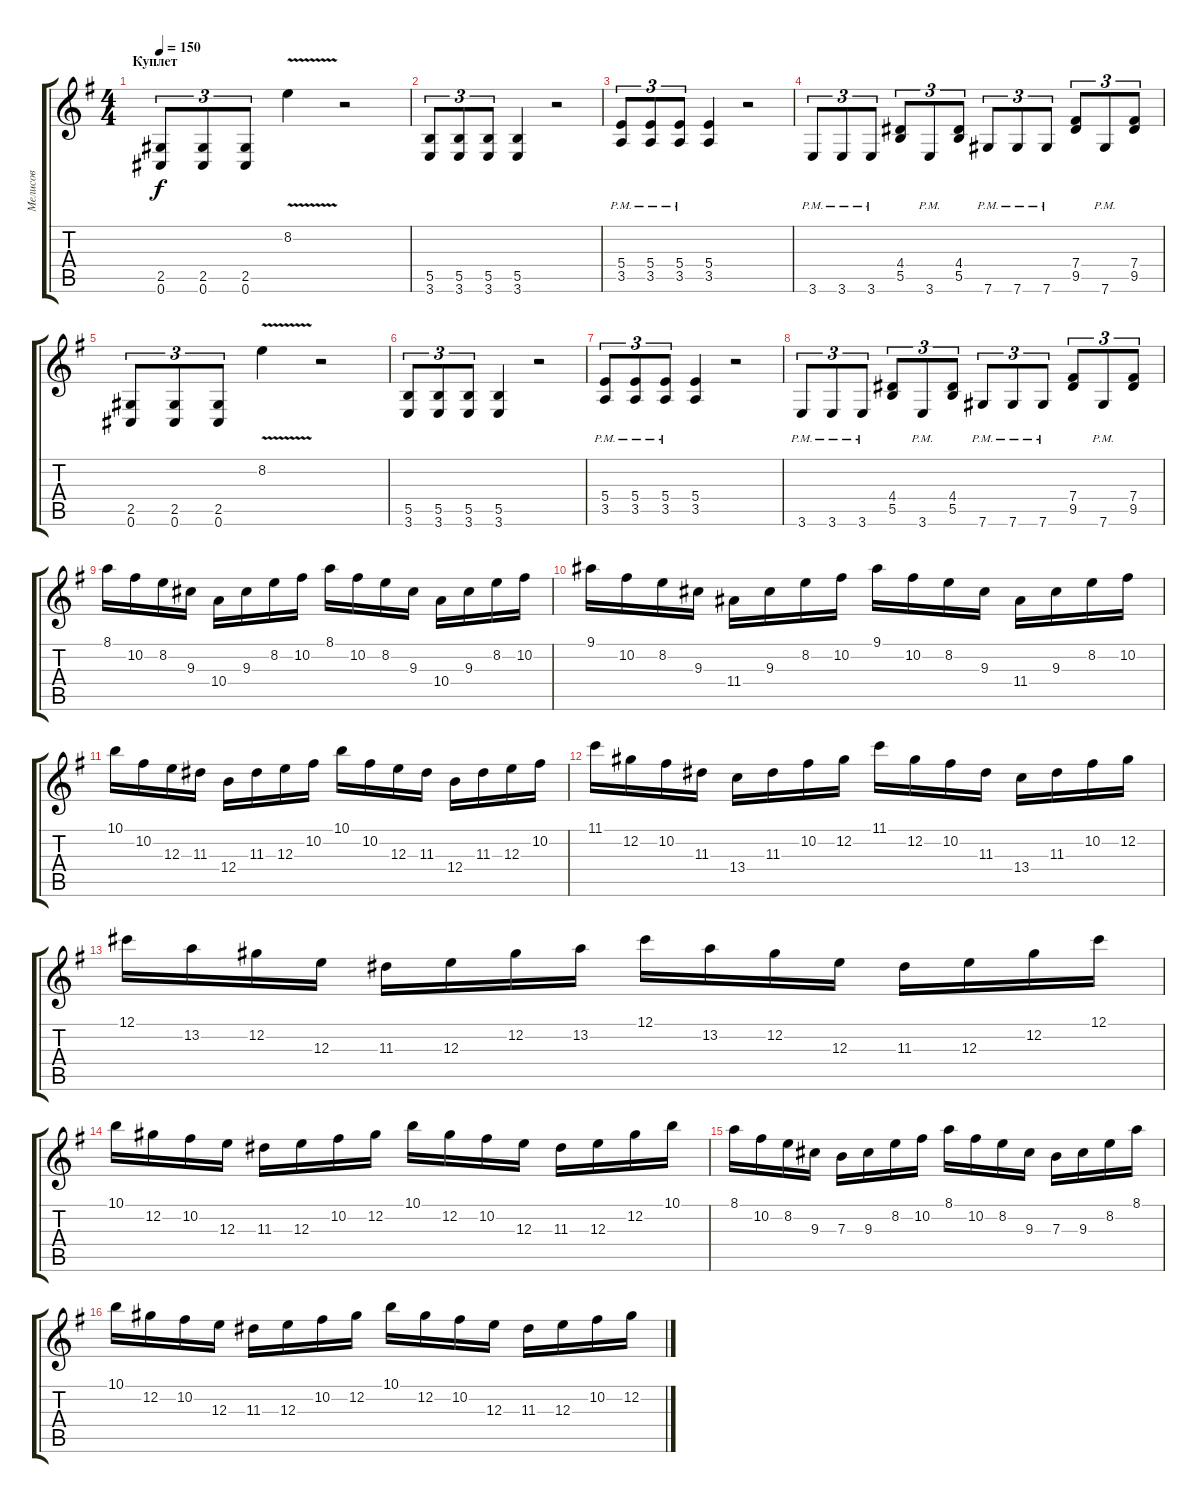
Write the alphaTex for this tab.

\track ("Мелисов" "Мелисов") {instrument distortionguitar}
\staff {score tabs}
\tuning (Db4 Ab3 E3 B2 Gb2 Db2) {hide}
\ts (4 4)
\section ("" "Куплет")
\tempo 150
\clef g2
\ks g
(2.5 0.6).8{tu (3 2) dy f} (2.5 0.6).8{tu (3 2)} (2.5 0.6).8{tu (3 2)} 8.2{v}.4 r.2 |
(5.5 3.6).8{tu (3 2)} (5.5 3.6).8{tu (3 2)} (5.5 3.6).8{tu (3 2)} (5.5 3.6).4 r.2 |
(5.4{pm} 3.5{pm}).8{tu (3 2)} (5.4{pm} 3.5{pm}).8{tu (3 2)} (5.4{pm} 3.5{pm}).8{tu (3 2)} (5.4 3.5).4 r.2 |
3.6{pm}.8{tu (3 2)} 3.6{pm}.8{tu (3 2)} 3.6{pm}.8{tu (3 2)} (4.4 5.5).8{tu (3 2)} 3.6{pm}.8{tu (3 2)} (4.4 5.5).8{tu (3 2)} 7.6{pm}.8{tu (3 2)} 7.6{pm}.8{tu (3 2)} 7.6{pm}.8{tu (3 2)} (7.4 9.5).8{tu (3 2)} 7.6{pm}.8{tu (3 2)} (7.4 9.5).8{tu (3 2)} |
(2.5 0.6).8{tu (3 2)} (2.5 0.6).8{tu (3 2)} (2.5 0.6).8{tu (3 2)} 8.2{v}.4 r.2 |
(5.5 3.6).8{tu (3 2)} (5.5 3.6).8{tu (3 2)} (5.5 3.6).8{tu (3 2)} (5.5 3.6).4 r.2 |
(5.4{pm} 3.5{pm}).8{tu (3 2)} (5.4{pm} 3.5{pm}).8{tu (3 2)} (5.4{pm} 3.5{pm}).8{tu (3 2)} (5.4 3.5).4 r.2 |
3.6{pm}.8{tu (3 2)} 3.6{pm}.8{tu (3 2)} 3.6{pm}.8{tu (3 2)} (4.4 5.5).8{tu (3 2)} 3.6{pm}.8{tu (3 2)} (4.4 5.5).8{tu (3 2)} 7.6{pm}.8{tu (3 2)} 7.6{pm}.8{tu (3 2)} 7.6{pm}.8{tu (3 2)} (7.4 9.5).8{tu (3 2)} 7.6{pm}.8{tu (3 2)} (7.4 9.5).8{tu (3 2)} |
8.1.16 10.2.16 8.2.16 9.3.16 10.4.16 9.3.16 8.2.16 10.2.16 8.1.16 10.2.16 8.2.16 9.3.16 10.4.16 9.3.16 8.2.16 10.2.16 |
9.1.16 10.2.16 8.2.16 9.3.16 11.4.16 9.3.16 8.2.16 10.2.16 9.1.16 10.2.16 8.2.16 9.3.16 11.4.16 9.3.16 8.2.16 10.2.16 |
10.1.16 10.2.16 12.3.16 11.3.16 12.4.16 11.3.16 12.3.16 10.2.16 10.1.16 10.2.16 12.3.16 11.3.16 12.4.16 11.3.16 12.3.16 10.2.16 |
11.1.16 12.2.16 10.2.16 11.3.16 13.4.16 11.3.16 10.2.16 12.2.16 11.1.16 12.2.16 10.2.16 11.3.16 13.4.16 11.3.16 10.2.16 12.2.16 |
12.1.16 13.2.16 12.2.16 12.3.16 11.3.16 12.3.16 12.2.16 13.2.16 12.1.16 13.2.16 12.2.16 12.3.16 11.3.16 12.3.16 12.2.16 12.1.16 |
10.1.16 12.2.16 10.2.16 12.3.16 11.3.16 12.3.16 10.2.16 12.2.16 10.1.16 12.2.16 10.2.16 12.3.16 11.3.16 12.3.16 12.2.16 10.1.16 |
8.1.16 10.2.16 8.2.16 9.3.16 7.3.16 9.3.16 8.2.16 10.2.16 8.1.16 10.2.16 8.2.16 9.3.16 7.3.16 9.3.16 8.2.16 8.1.16 |
10.1.16 12.2.16 10.2.16 12.3.16 11.3.16 12.3.16 10.2.16 12.2.16 10.1.16 12.2.16 10.2.16 12.3.16 11.3.16 12.3.16 10.2.16 12.2.16
